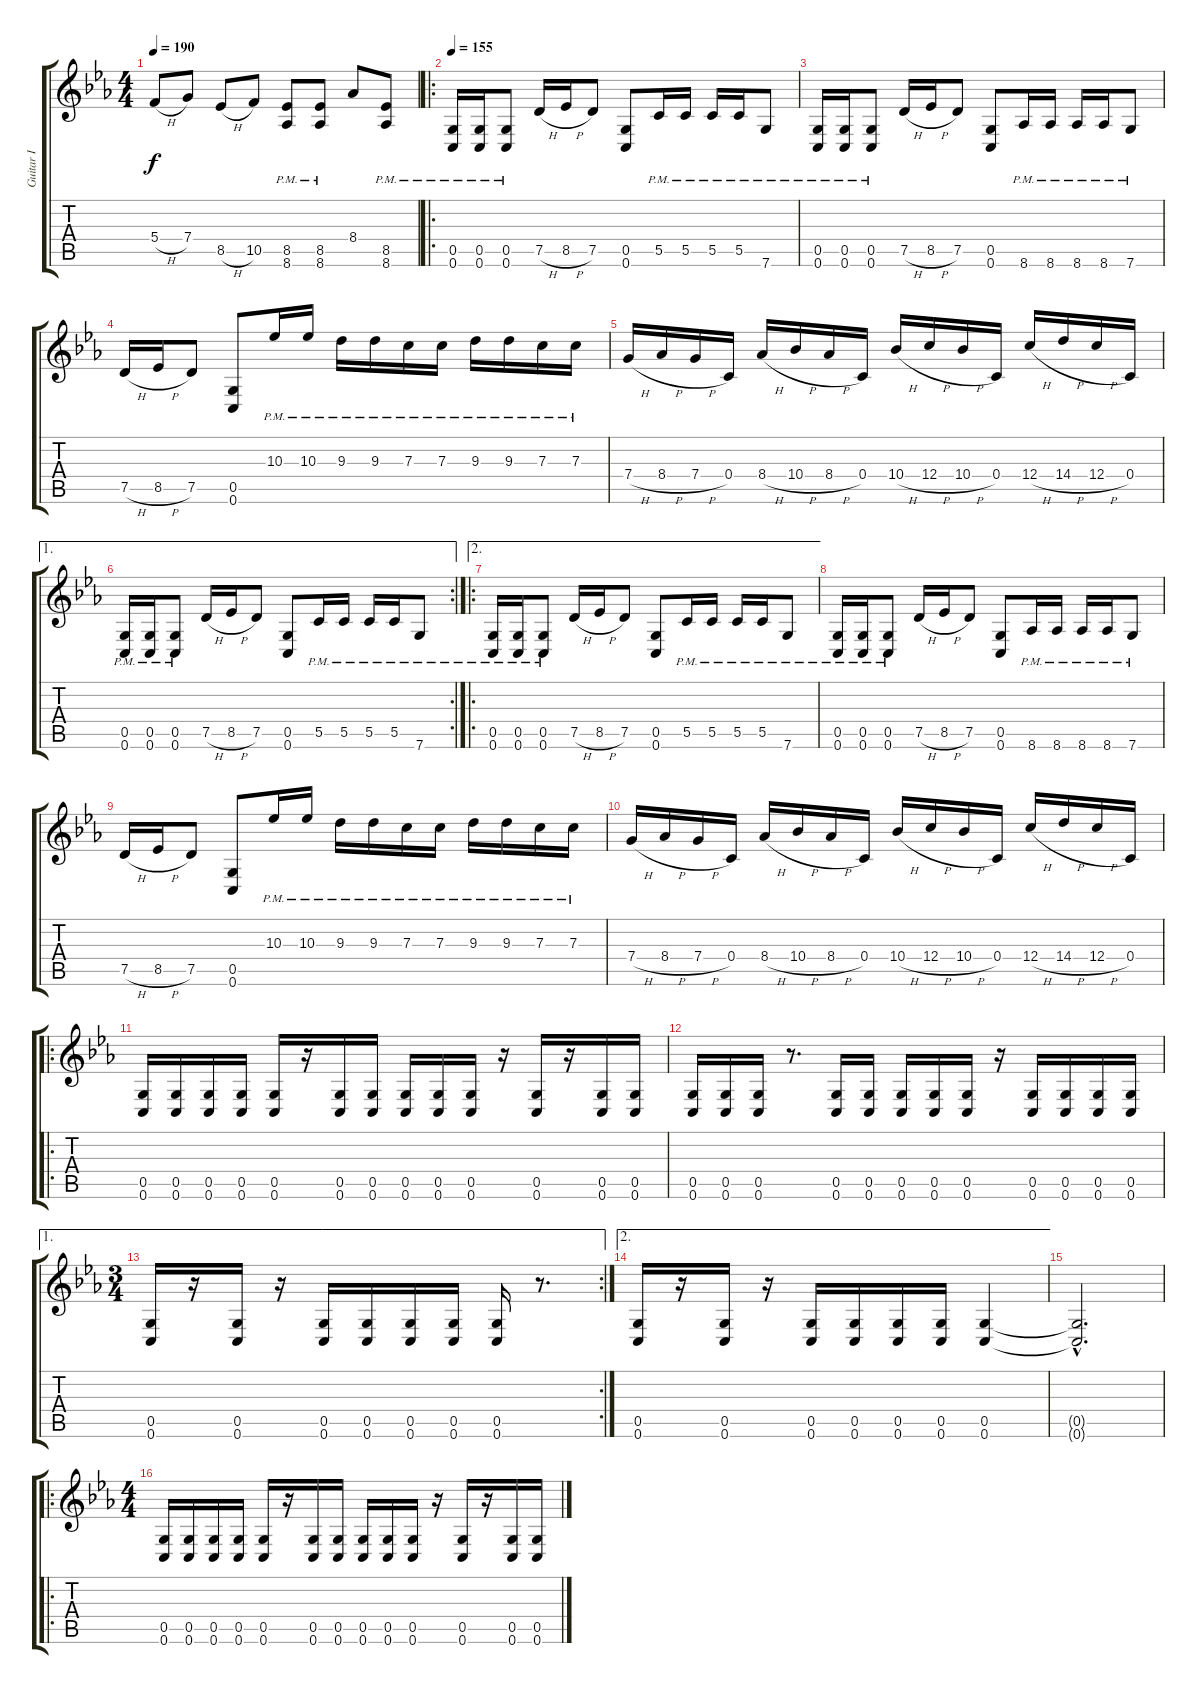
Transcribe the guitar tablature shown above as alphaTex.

\track ("Guitar I" "Guitar I") {instrument distortionguitar}
\staff {score tabs}
\tuning (D4 A3 F3 C3 G2 C2) {hide}
\ts (4 4)
\tempo 190
\clef g2
\ks eb
5.4{h}.8{dy f} 7.4.8 8.5{h}.8 10.5.8 (8.5{pm} 8.6{pm}).8 (8.5{pm} 8.6{pm}).8 8.4.8 (8.5{pm} 8.6{pm}).8 |
\ro
\tempo 155
(0.5{pm} 0.6{pm}).16 (0.5{pm} 0.6{pm}).16 (0.5{pm} 0.6{pm}).8 7.5{h}.16 8.5{h}.16 7.5.8 (0.5 0.6).8 5.5{pm}.16 5.5{pm}.16 5.5{pm}.16 5.5{pm}.16 7.6{pm}.8 |
(0.5{pm} 0.6{pm}).16 (0.5{pm} 0.6{pm}).16 (0.5{pm} 0.6{pm}).8 7.5{h}.16 8.5{h}.16 7.5.8 (0.5 0.6).8 8.6{pm}.16 8.6{pm}.16 8.6{pm}.16 8.6{pm}.16 7.6{pm}.8 |
7.5{h}.16 8.5{h}.16 7.5.8 (0.5 0.6).8 10.3{pm}.16 10.3{pm}.16 9.3{pm}.16 9.3{pm}.16 7.3{pm}.16 7.3{pm}.16 9.3{pm}.16 9.3{pm}.16 7.3{pm}.16 7.3{pm}.16 |
7.4{h}.16 8.4{h}.16 7.4{h}.16 0.4.16 8.4{h}.16 10.4{h}.16 8.4{h}.16 0.4.16 10.4{h}.16 12.4{h}.16 10.4{h}.16 0.4.16 12.4{h}.16 14.4{h}.16 12.4{h}.16 0.4.16 |
\ae 1
\rc 2
(0.5{pm} 0.6{pm}).16 (0.5{pm} 0.6{pm}).16 (0.5{pm} 0.6{pm}).8 7.5{h}.16 8.5{h}.16 7.5.8 (0.5 0.6).8 5.5{pm}.16 5.5{pm}.16 5.5{pm}.16 5.5{pm}.16 7.6{pm}.8 |
\ae 2
\ro
(0.5{pm} 0.6{pm}).16 (0.5{pm} 0.6{pm}).16 (0.5{pm} 0.6{pm}).8 7.5{h}.16 8.5{h}.16 7.5.8 (0.5 0.6).8 5.5{pm}.16 5.5{pm}.16 5.5{pm}.16 5.5{pm}.16 7.6{pm}.8 |
(0.5{pm} 0.6{pm}).16 (0.5{pm} 0.6{pm}).16 (0.5{pm} 0.6{pm}).8 7.5{h}.16 8.5{h}.16 7.5.8 (0.5 0.6).8 8.6{pm}.16 8.6{pm}.16 8.6{pm}.16 8.6{pm}.16 7.6{pm}.8 |
7.5{h}.16 8.5{h}.16 7.5.8 (0.5 0.6).8 10.3{pm}.16 10.3{pm}.16 9.3{pm}.16 9.3{pm}.16 7.3{pm}.16 7.3{pm}.16 9.3{pm}.16 9.3{pm}.16 7.3{pm}.16 7.3{pm}.16 |
7.4{h}.16 8.4{h}.16 7.4{h}.16 0.4.16 8.4{h}.16 10.4{h}.16 8.4{h}.16 0.4.16 10.4{h}.16 12.4{h}.16 10.4{h}.16 0.4.16 12.4{h}.16 14.4{h}.16 12.4{h}.16 0.4.16 |
\ro
(0.5 0.6).16 (0.5 0.6).16 (0.5 0.6).16 (0.5 0.6).16 (0.5 0.6).16 r.16 (0.5 0.6).16 (0.5 0.6).16 (0.5 0.6).16 (0.5 0.6).16 (0.5 0.6).16 r.16 (0.5 0.6).16 r.16 (0.5 0.6).16 (0.5 0.6).16 |
(0.5 0.6).16 (0.5 0.6).16 (0.5 0.6).16 r.8{d} (0.5 0.6).16 (0.5 0.6).16 (0.5 0.6).16 (0.5 0.6).16 (0.5 0.6).16 r.16 (0.5 0.6).16 (0.5 0.6).16 (0.5 0.6).16 (0.5 0.6).16 |
\ae 1
\rc 2
\ts (3 4)
(0.5 0.6).16 r.16 (0.5 0.6).16 r.16 (0.5 0.6).16 (0.5 0.6).16 (0.5 0.6).16 (0.5 0.6).16 (0.5 0.6).16 r.8{d} |
\ae 2
(0.5 0.6).16 r.16 (0.5 0.6).16 r.16 (0.5 0.6).16 (0.5 0.6).16 (0.5 0.6).16 (0.5 0.6).16 (0.5 0.6).4 |
(0.5{hac t} 0.6{hac t}).2{d} |
\ro
\ts (4 4)
(0.5 0.6).16 (0.5 0.6).16 (0.5 0.6).16 (0.5 0.6).16 (0.5 0.6).16 r.16 (0.5 0.6).16 (0.5 0.6).16 (0.5 0.6).16 (0.5 0.6).16 (0.5 0.6).16 r.16 (0.5 0.6).16 r.16 (0.5 0.6).16 (0.5 0.6).16
